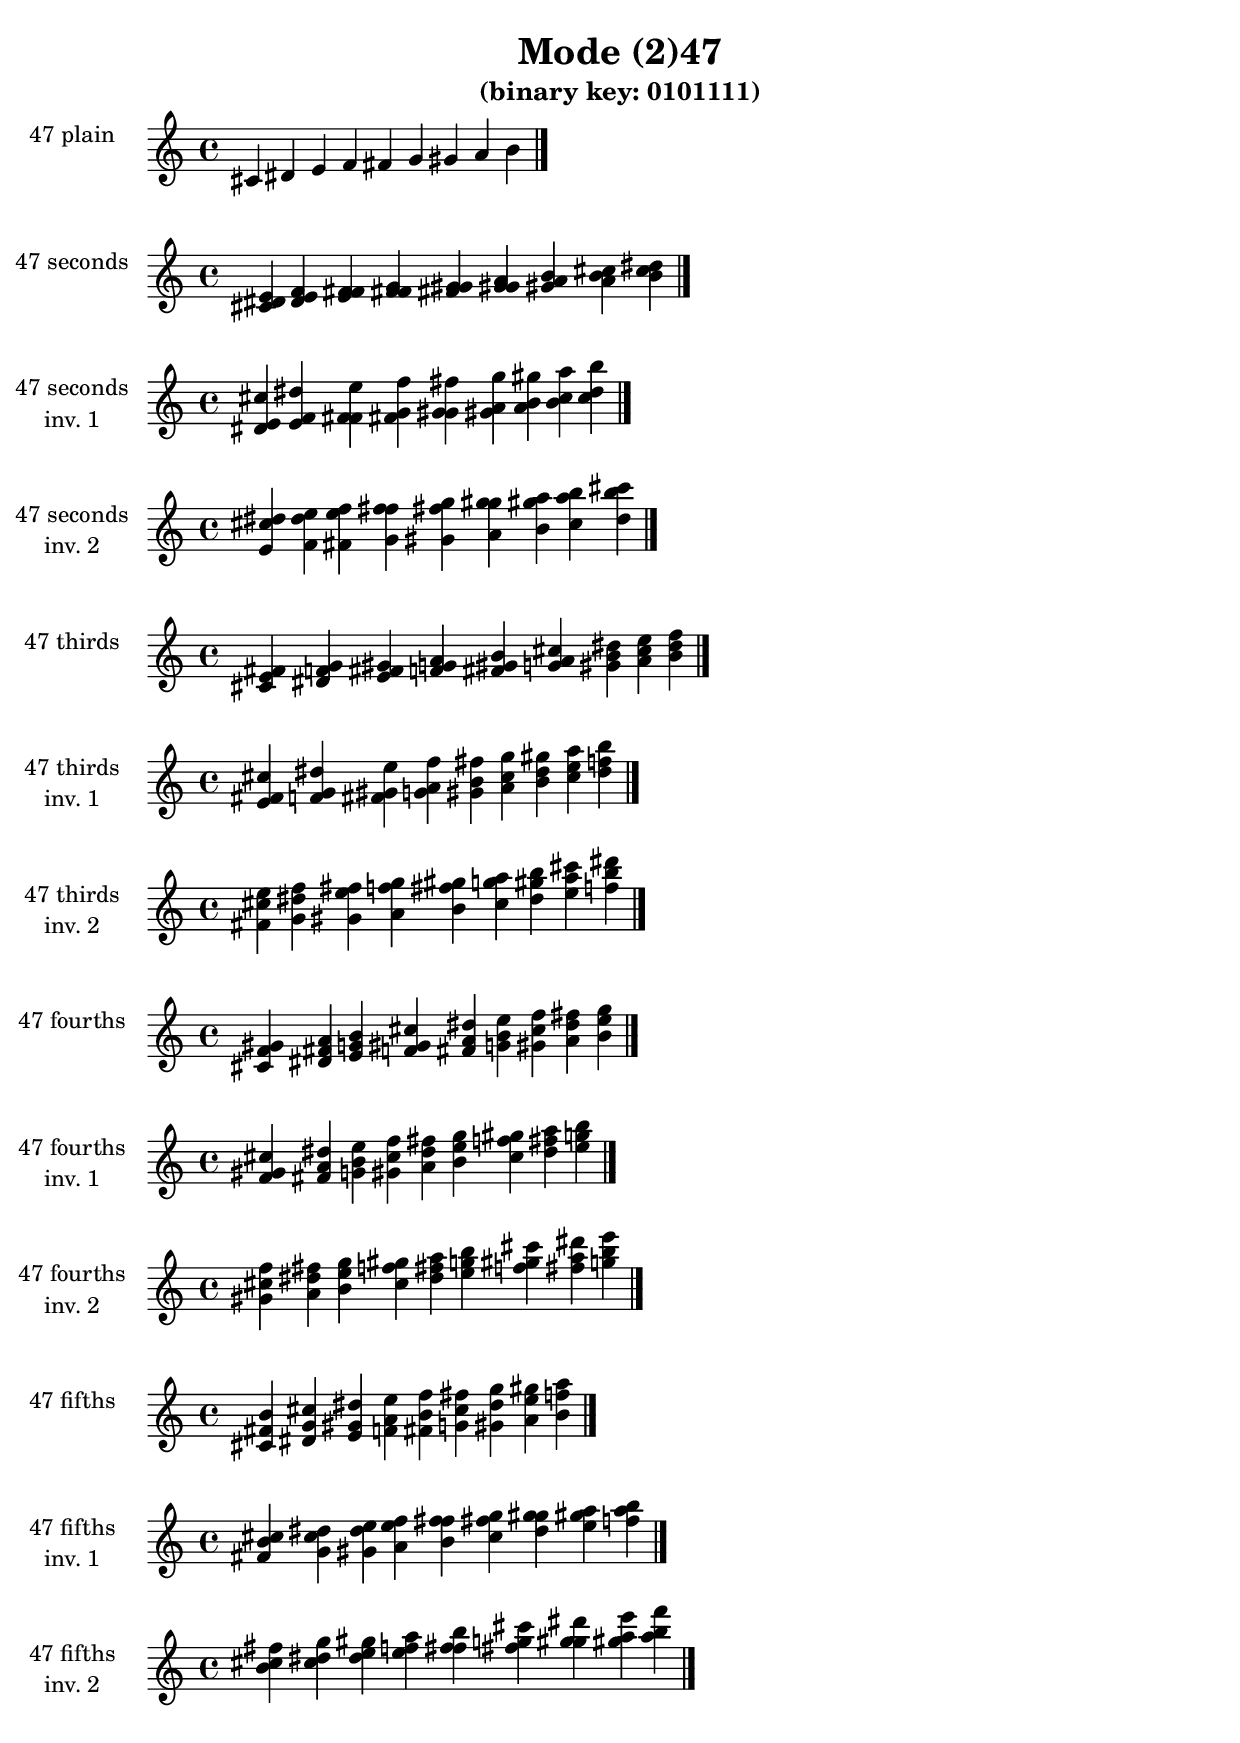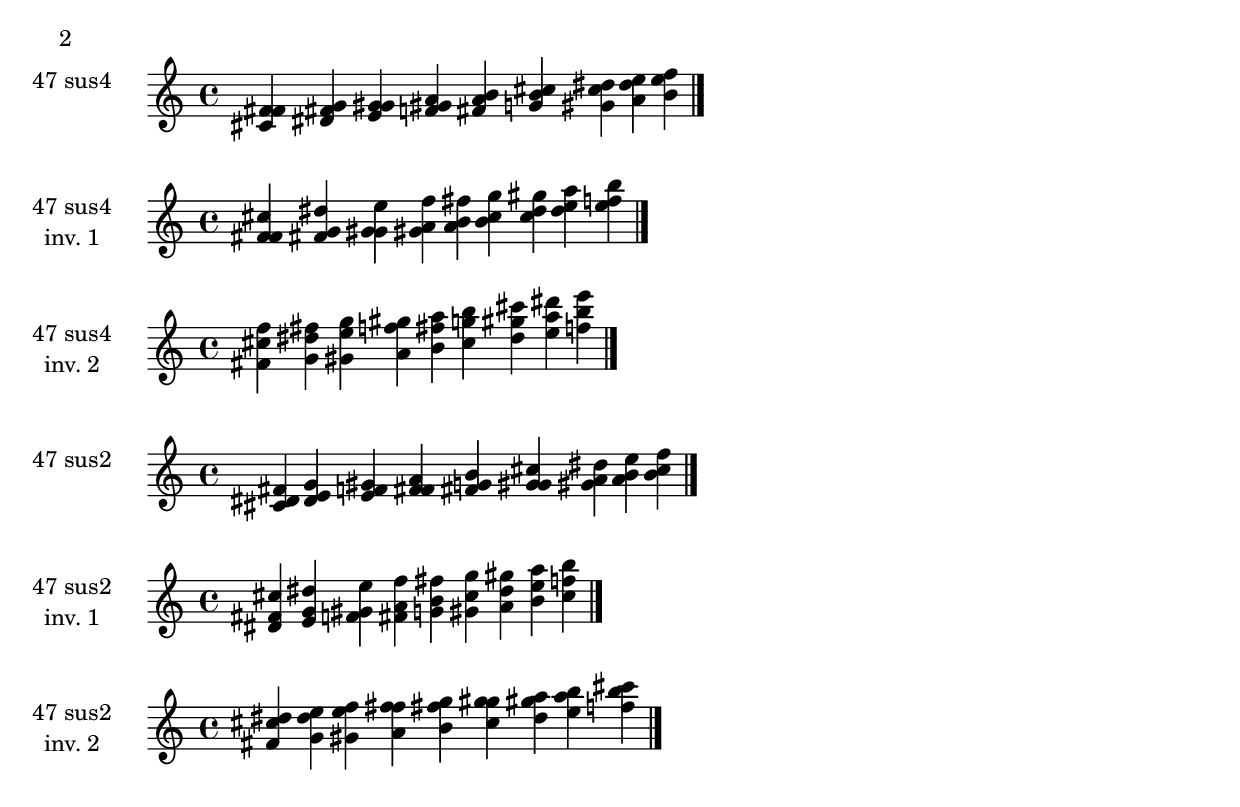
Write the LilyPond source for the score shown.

\version "2.19.0"

\header {
  title = "Mode (2)47"
  subtitle = "(binary key: 0101111)"
 %% Remove default LilyPond tagline
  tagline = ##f
}

\paper {
  #(set-paper-size "a4")
}

global = {
  \key c \major
  \time 4/4
  \tempo 4=100
}

\book {
  \score {
    \new Staff \with {
      instrumentName =  \markup { \column {
         \hcenter-in #14 \line { 47 plain }
         \hcenter-in #14 \line {  } } }
      midiInstrument = "oboe"
    } { \accidentalStyle "default"
        \cadenzaOn cis' dis' e' f' fis' g' gis' a' b'  \cadenzaOff \bar "|." }
    \layout { }
  }
  \score {
    \new Staff \with {
      instrumentName =  \markup { \column {
         \hcenter-in #14 \line { 47 seconds }
         \hcenter-in #14 \line {  } } }
      midiInstrument = "oboe"
    } { \accidentalStyle "default"
        \cadenzaOn <cis' dis' e'> <dis' e' f'> <e' f' fis'> <f' fis' g'> <fis' g' gis'> <g' gis' a'> <gis' a' b'> <a' b' cis''> <b' cis'' dis''>  \cadenzaOff \bar "|." }
    \layout { }
  }
  \score {
    \new Staff \with {
      instrumentName =  \markup { \column {
         \hcenter-in #14 \line { 47 seconds }
         \hcenter-in #14 \line { inv. 1 } } }
      midiInstrument = "oboe"
    } { \accidentalStyle "default"
        \cadenzaOn <dis' e' cis''> <e' f' dis''> <f' fis' e''> <fis' g' f''> <g' gis' fis''> <gis' a' g''> <a' b' gis''> <b' cis'' a''> <cis'' dis'' b''>  \cadenzaOff \bar "|." }
    \layout { }
  }
  \score {
    \new Staff \with {
      instrumentName =  \markup { \column {
         \hcenter-in #14 \line { 47 seconds }
         \hcenter-in #14 \line { inv. 2 } } }
      midiInstrument = "oboe"
    } { \accidentalStyle "default"
        \cadenzaOn <e' cis'' dis''> <f' dis'' e''> <fis' e'' f''> <g' f'' fis''> <gis' fis'' g''> <a' g'' gis''> <b' gis'' a''> <cis'' a'' b''> <dis'' b'' cis'''>  \cadenzaOff \bar "|." }
    \layout { }
  }
  \score {
    \new Staff \with {
      instrumentName =  \markup { \column {
         \hcenter-in #14 \line { 47 thirds }
         \hcenter-in #14 \line {  } } }
      midiInstrument = "oboe"
    } { \accidentalStyle "default"
        \cadenzaOn <cis' e' fis'> <dis' f' g'> <e' fis' gis'> <f' g' a'> <fis' gis' b'> <g' a' cis''> <gis' b' dis''> <a' cis'' e''> <b' dis'' f''>  \cadenzaOff \bar "|." }
    \layout { }
  }
  \score {
    \new Staff \with {
      instrumentName =  \markup { \column {
         \hcenter-in #14 \line { 47 thirds }
         \hcenter-in #14 \line { inv. 1 } } }
      midiInstrument = "oboe"
    } { \accidentalStyle "default"
        \cadenzaOn <e' fis' cis''> <f' g' dis''> <fis' gis' e''> <g' a' f''> <gis' b' fis''> <a' cis'' g''> <b' dis'' gis''> <cis'' e'' a''> <dis'' f'' b''>  \cadenzaOff \bar "|." }
    \layout { }
  }
  \score {
    \new Staff \with {
      instrumentName =  \markup { \column {
         \hcenter-in #14 \line { 47 thirds }
         \hcenter-in #14 \line { inv. 2 } } }
      midiInstrument = "oboe"
    } { \accidentalStyle "default"
        \cadenzaOn <fis' cis'' e''> <g' dis'' f''> <gis' e'' fis''> <a' f'' g''> <b' fis'' gis''> <cis'' g'' a''> <dis'' gis'' b''> <e'' a'' cis'''> <f'' b'' dis'''>  \cadenzaOff \bar "|." }
    \layout { }
  }
  \score {
    \new Staff \with {
      instrumentName =  \markup { \column {
         \hcenter-in #14 \line { 47 fourths }
         \hcenter-in #14 \line {  } } }
      midiInstrument = "oboe"
    } { \accidentalStyle "default"
        \cadenzaOn <cis' f' gis'> <dis' fis' a'> <e' g' b'> <f' gis' cis''> <fis' a' dis''> <g' b' e''> <gis' cis'' f''> <a' dis'' fis''> <b' e'' g''>  \cadenzaOff \bar "|." }
    \layout { }
  }
  \score {
    \new Staff \with {
      instrumentName =  \markup { \column {
         \hcenter-in #14 \line { 47 fourths }
         \hcenter-in #14 \line { inv. 1 } } }
      midiInstrument = "oboe"
    } { \accidentalStyle "default"
        \cadenzaOn <f' gis' cis''> <fis' a' dis''> <g' b' e''> <gis' cis'' f''> <a' dis'' fis''> <b' e'' g''> <cis'' f'' gis''> <dis'' fis'' a''> <e'' g'' b''>  \cadenzaOff \bar "|." }
    \layout { }
  }
  \score {
    \new Staff \with {
      instrumentName =  \markup { \column {
         \hcenter-in #14 \line { 47 fourths }
         \hcenter-in #14 \line { inv. 2 } } }
      midiInstrument = "oboe"
    } { \accidentalStyle "default"
        \cadenzaOn <gis' cis'' f''> <a' dis'' fis''> <b' e'' g''> <cis'' f'' gis''> <dis'' fis'' a''> <e'' g'' b''> <f'' gis'' cis'''> <fis'' a'' dis'''> <g'' b'' e'''>  \cadenzaOff \bar "|." }
    \layout { }
  }
  \score {
    \new Staff \with {
      instrumentName =  \markup { \column {
         \hcenter-in #14 \line { 47 fifths }
         \hcenter-in #14 \line {  } } }
      midiInstrument = "oboe"
    } { \accidentalStyle "default"
        \cadenzaOn <cis' fis' b'> <dis' g' cis''> <e' gis' dis''> <f' a' e''> <fis' b' f''> <g' cis'' fis''> <gis' dis'' g''> <a' e'' gis''> <b' f'' a''>  \cadenzaOff \bar "|." }
    \layout { }
  }
  \score {
    \new Staff \with {
      instrumentName =  \markup { \column {
         \hcenter-in #14 \line { 47 fifths }
         \hcenter-in #14 \line { inv. 1 } } }
      midiInstrument = "oboe"
    } { \accidentalStyle "default"
        \cadenzaOn <fis' b' cis''> <g' cis'' dis''> <gis' dis'' e''> <a' e'' f''> <b' f'' fis''> <cis'' fis'' g''> <dis'' g'' gis''> <e'' gis'' a''> <f'' a'' b''>  \cadenzaOff \bar "|." }
    \layout { }
  }
  \score {
    \new Staff \with {
      instrumentName =  \markup { \column {
         \hcenter-in #14 \line { 47 fifths }
         \hcenter-in #14 \line { inv. 2 } } }
      midiInstrument = "oboe"
    } { \accidentalStyle "default"
        \cadenzaOn <b' cis'' fis''> <cis'' dis'' g''> <dis'' e'' gis''> <e'' f'' a''> <f'' fis'' b''> <fis'' g'' cis'''> <g'' gis'' dis'''> <gis'' a'' e'''> <a'' b'' f'''>  \cadenzaOff \bar "|." }
    \layout { }
  }
  \score {
    \new Staff \with {
      instrumentName =  \markup { \column {
         \hcenter-in #14 \line { 47 sus4 }
         \hcenter-in #14 \line {  } } }
      midiInstrument = "oboe"
    } { \accidentalStyle "default"
        \cadenzaOn <cis' f' fis'> <dis' fis' g'> <e' g' gis'> <f' gis' a'> <fis' a' b'> <g' b' cis''> <gis' cis'' dis''> <a' dis'' e''> <b' e'' f''>  \cadenzaOff \bar "|." }
    \layout { }
  }
  \score {
    \new Staff \with {
      instrumentName =  \markup { \column {
         \hcenter-in #14 \line { 47 sus4 }
         \hcenter-in #14 \line { inv. 1 } } }
      midiInstrument = "oboe"
    } { \accidentalStyle "default"
        \cadenzaOn <f' fis' cis''> <fis' g' dis''> <g' gis' e''> <gis' a' f''> <a' b' fis''> <b' cis'' g''> <cis'' dis'' gis''> <dis'' e'' a''> <e'' f'' b''>  \cadenzaOff \bar "|." }
    \layout { }
  }
  \score {
    \new Staff \with {
      instrumentName =  \markup { \column {
         \hcenter-in #14 \line { 47 sus4 }
         \hcenter-in #14 \line { inv. 2 } } }
      midiInstrument = "oboe"
    } { \accidentalStyle "default"
        \cadenzaOn <fis' cis'' f''> <g' dis'' fis''> <gis' e'' g''> <a' f'' gis''> <b' fis'' a''> <cis'' g'' b''> <dis'' gis'' cis'''> <e'' a'' dis'''> <f'' b'' e'''>  \cadenzaOff \bar "|." }
    \layout { }
  }
  \score {
    \new Staff \with {
      instrumentName =  \markup { \column {
         \hcenter-in #14 \line { 47 sus2 }
         \hcenter-in #14 \line {  } } }
      midiInstrument = "oboe"
    } { \accidentalStyle "default"
        \cadenzaOn <cis' dis' fis'> <dis' e' g'> <e' f' gis'> <f' fis' a'> <fis' g' b'> <g' gis' cis''> <gis' a' dis''> <a' b' e''> <b' cis'' f''>  \cadenzaOff \bar "|." }
    \layout { }
  }
  \score {
    \new Staff \with {
      instrumentName =  \markup { \column {
         \hcenter-in #14 \line { 47 sus2 }
         \hcenter-in #14 \line { inv. 1 } } }
      midiInstrument = "oboe"
    } { \accidentalStyle "default"
        \cadenzaOn <dis' fis' cis''> <e' g' dis''> <f' gis' e''> <fis' a' f''> <g' b' fis''> <gis' cis'' g''> <a' dis'' gis''> <b' e'' a''> <cis'' f'' b''>  \cadenzaOff \bar "|." }
    \layout { }
  }
  \score {
    \new Staff \with {
      instrumentName =  \markup { \column {
         \hcenter-in #14 \line { 47 sus2 }
         \hcenter-in #14 \line { inv. 2 } } }
      midiInstrument = "oboe"
    } { \accidentalStyle "default"
        \cadenzaOn <fis' cis'' dis''> <g' dis'' e''> <gis' e'' f''> <a' f'' fis''> <b' fis'' g''> <cis'' g'' gis''> <dis'' gis'' a''> <e'' a'' b''> <f'' b'' cis'''>  \cadenzaOff \bar "|." }
    \layout { }
  }
}

\book {
  \bookOutputSuffix "plain_"
  \score {
    \new Staff \with {
      instrumentName =  \markup { \column {
         \hcenter-in #14 \line { 47 plain }
         \hcenter-in #14 \line {  } } }
      midiInstrument = "oboe"
    } { \accidentalStyle "default"
        \cadenzaOn cis' dis' e' f' fis' g' gis' a' b'  \cadenzaOff \bar "|." }
    \midi { }
  }
}
\book {
  \bookOutputSuffix "seconds_"
  \score {
    \new Staff \with {
      instrumentName =  \markup { \column {
         \hcenter-in #14 \line { 47 seconds }
         \hcenter-in #14 \line {  } } }
      midiInstrument = "oboe"
    } { \accidentalStyle "default"
        \cadenzaOn <cis' dis' e'> <dis' e' f'> <e' f' fis'> <f' fis' g'> <fis' g' gis'> <g' gis' a'> <gis' a' b'> <a' b' cis''> <b' cis'' dis''>  \cadenzaOff \bar "|." }
    \midi { }
  }
}
\book {
  \bookOutputSuffix "seconds_inv. 1"
  \score {
    \new Staff \with {
      instrumentName =  \markup { \column {
         \hcenter-in #14 \line { 47 seconds }
         \hcenter-in #14 \line { inv. 1 } } }
      midiInstrument = "oboe"
    } { \accidentalStyle "default"
        \cadenzaOn <dis' e' cis''> <e' f' dis''> <f' fis' e''> <fis' g' f''> <g' gis' fis''> <gis' a' g''> <a' b' gis''> <b' cis'' a''> <cis'' dis'' b''>  \cadenzaOff \bar "|." }
    \midi { }
  }
}
\book {
  \bookOutputSuffix "seconds_inv. 2"
  \score {
    \new Staff \with {
      instrumentName =  \markup { \column {
         \hcenter-in #14 \line { 47 seconds }
         \hcenter-in #14 \line { inv. 2 } } }
      midiInstrument = "oboe"
    } { \accidentalStyle "default"
        \cadenzaOn <e' cis'' dis''> <f' dis'' e''> <fis' e'' f''> <g' f'' fis''> <gis' fis'' g''> <a' g'' gis''> <b' gis'' a''> <cis'' a'' b''> <dis'' b'' cis'''>  \cadenzaOff \bar "|." }
    \midi { }
  }
}
\book {
  \bookOutputSuffix "thirds_"
  \score {
    \new Staff \with {
      instrumentName =  \markup { \column {
         \hcenter-in #14 \line { 47 thirds }
         \hcenter-in #14 \line {  } } }
      midiInstrument = "oboe"
    } { \accidentalStyle "default"
        \cadenzaOn <cis' e' fis'> <dis' f' g'> <e' fis' gis'> <f' g' a'> <fis' gis' b'> <g' a' cis''> <gis' b' dis''> <a' cis'' e''> <b' dis'' f''>  \cadenzaOff \bar "|." }
    \midi { }
  }
}
\book {
  \bookOutputSuffix "thirds_inv. 1"
  \score {
    \new Staff \with {
      instrumentName =  \markup { \column {
         \hcenter-in #14 \line { 47 thirds }
         \hcenter-in #14 \line { inv. 1 } } }
      midiInstrument = "oboe"
    } { \accidentalStyle "default"
        \cadenzaOn <e' fis' cis''> <f' g' dis''> <fis' gis' e''> <g' a' f''> <gis' b' fis''> <a' cis'' g''> <b' dis'' gis''> <cis'' e'' a''> <dis'' f'' b''>  \cadenzaOff \bar "|." }
    \midi { }
  }
}
\book {
  \bookOutputSuffix "thirds_inv. 2"
  \score {
    \new Staff \with {
      instrumentName =  \markup { \column {
         \hcenter-in #14 \line { 47 thirds }
         \hcenter-in #14 \line { inv. 2 } } }
      midiInstrument = "oboe"
    } { \accidentalStyle "default"
        \cadenzaOn <fis' cis'' e''> <g' dis'' f''> <gis' e'' fis''> <a' f'' g''> <b' fis'' gis''> <cis'' g'' a''> <dis'' gis'' b''> <e'' a'' cis'''> <f'' b'' dis'''>  \cadenzaOff \bar "|." }
    \midi { }
  }
}
\book {
  \bookOutputSuffix "fourths_"
  \score {
    \new Staff \with {
      instrumentName =  \markup { \column {
         \hcenter-in #14 \line { 47 fourths }
         \hcenter-in #14 \line {  } } }
      midiInstrument = "oboe"
    } { \accidentalStyle "default"
        \cadenzaOn <cis' f' gis'> <dis' fis' a'> <e' g' b'> <f' gis' cis''> <fis' a' dis''> <g' b' e''> <gis' cis'' f''> <a' dis'' fis''> <b' e'' g''>  \cadenzaOff \bar "|." }
    \midi { }
  }
}
\book {
  \bookOutputSuffix "fourths_inv. 1"
  \score {
    \new Staff \with {
      instrumentName =  \markup { \column {
         \hcenter-in #14 \line { 47 fourths }
         \hcenter-in #14 \line { inv. 1 } } }
      midiInstrument = "oboe"
    } { \accidentalStyle "default"
        \cadenzaOn <f' gis' cis''> <fis' a' dis''> <g' b' e''> <gis' cis'' f''> <a' dis'' fis''> <b' e'' g''> <cis'' f'' gis''> <dis'' fis'' a''> <e'' g'' b''>  \cadenzaOff \bar "|." }
    \midi { }
  }
}
\book {
  \bookOutputSuffix "fourths_inv. 2"
  \score {
    \new Staff \with {
      instrumentName =  \markup { \column {
         \hcenter-in #14 \line { 47 fourths }
         \hcenter-in #14 \line { inv. 2 } } }
      midiInstrument = "oboe"
    } { \accidentalStyle "default"
        \cadenzaOn <gis' cis'' f''> <a' dis'' fis''> <b' e'' g''> <cis'' f'' gis''> <dis'' fis'' a''> <e'' g'' b''> <f'' gis'' cis'''> <fis'' a'' dis'''> <g'' b'' e'''>  \cadenzaOff \bar "|." }
    \midi { }
  }
}
\book {
  \bookOutputSuffix "fifths_"
  \score {
    \new Staff \with {
      instrumentName =  \markup { \column {
         \hcenter-in #14 \line { 47 fifths }
         \hcenter-in #14 \line {  } } }
      midiInstrument = "oboe"
    } { \accidentalStyle "default"
        \cadenzaOn <cis' fis' b'> <dis' g' cis''> <e' gis' dis''> <f' a' e''> <fis' b' f''> <g' cis'' fis''> <gis' dis'' g''> <a' e'' gis''> <b' f'' a''>  \cadenzaOff \bar "|." }
    \midi { }
  }
}
\book {
  \bookOutputSuffix "fifths_inv. 1"
  \score {
    \new Staff \with {
      instrumentName =  \markup { \column {
         \hcenter-in #14 \line { 47 fifths }
         \hcenter-in #14 \line { inv. 1 } } }
      midiInstrument = "oboe"
    } { \accidentalStyle "default"
        \cadenzaOn <fis' b' cis''> <g' cis'' dis''> <gis' dis'' e''> <a' e'' f''> <b' f'' fis''> <cis'' fis'' g''> <dis'' g'' gis''> <e'' gis'' a''> <f'' a'' b''>  \cadenzaOff \bar "|." }
    \midi { }
  }
}
\book {
  \bookOutputSuffix "fifths_inv. 2"
  \score {
    \new Staff \with {
      instrumentName =  \markup { \column {
         \hcenter-in #14 \line { 47 fifths }
         \hcenter-in #14 \line { inv. 2 } } }
      midiInstrument = "oboe"
    } { \accidentalStyle "default"
        \cadenzaOn <b' cis'' fis''> <cis'' dis'' g''> <dis'' e'' gis''> <e'' f'' a''> <f'' fis'' b''> <fis'' g'' cis'''> <g'' gis'' dis'''> <gis'' a'' e'''> <a'' b'' f'''>  \cadenzaOff \bar "|." }
    \midi { }
  }
}
\book {
  \bookOutputSuffix "sus4_"
  \score {
    \new Staff \with {
      instrumentName =  \markup { \column {
         \hcenter-in #14 \line { 47 sus4 }
         \hcenter-in #14 \line {  } } }
      midiInstrument = "oboe"
    } { \accidentalStyle "default"
        \cadenzaOn <cis' f' fis'> <dis' fis' g'> <e' g' gis'> <f' gis' a'> <fis' a' b'> <g' b' cis''> <gis' cis'' dis''> <a' dis'' e''> <b' e'' f''>  \cadenzaOff \bar "|." }
    \midi { }
  }
}
\book {
  \bookOutputSuffix "sus4_inv. 1"
  \score {
    \new Staff \with {
      instrumentName =  \markup { \column {
         \hcenter-in #14 \line { 47 sus4 }
         \hcenter-in #14 \line { inv. 1 } } }
      midiInstrument = "oboe"
    } { \accidentalStyle "default"
        \cadenzaOn <f' fis' cis''> <fis' g' dis''> <g' gis' e''> <gis' a' f''> <a' b' fis''> <b' cis'' g''> <cis'' dis'' gis''> <dis'' e'' a''> <e'' f'' b''>  \cadenzaOff \bar "|." }
    \midi { }
  }
}
\book {
  \bookOutputSuffix "sus4_inv. 2"
  \score {
    \new Staff \with {
      instrumentName =  \markup { \column {
         \hcenter-in #14 \line { 47 sus4 }
         \hcenter-in #14 \line { inv. 2 } } }
      midiInstrument = "oboe"
    } { \accidentalStyle "default"
        \cadenzaOn <fis' cis'' f''> <g' dis'' fis''> <gis' e'' g''> <a' f'' gis''> <b' fis'' a''> <cis'' g'' b''> <dis'' gis'' cis'''> <e'' a'' dis'''> <f'' b'' e'''>  \cadenzaOff \bar "|." }
    \midi { }
  }
}
\book {
  \bookOutputSuffix "sus2_"
  \score {
    \new Staff \with {
      instrumentName =  \markup { \column {
         \hcenter-in #14 \line { 47 sus2 }
         \hcenter-in #14 \line {  } } }
      midiInstrument = "oboe"
    } { \accidentalStyle "default"
        \cadenzaOn <cis' dis' fis'> <dis' e' g'> <e' f' gis'> <f' fis' a'> <fis' g' b'> <g' gis' cis''> <gis' a' dis''> <a' b' e''> <b' cis'' f''>  \cadenzaOff \bar "|." }
    \midi { }
  }
}
\book {
  \bookOutputSuffix "sus2_inv. 1"
  \score {
    \new Staff \with {
      instrumentName =  \markup { \column {
         \hcenter-in #14 \line { 47 sus2 }
         \hcenter-in #14 \line { inv. 1 } } }
      midiInstrument = "oboe"
    } { \accidentalStyle "default"
        \cadenzaOn <dis' fis' cis''> <e' g' dis''> <f' gis' e''> <fis' a' f''> <g' b' fis''> <gis' cis'' g''> <a' dis'' gis''> <b' e'' a''> <cis'' f'' b''>  \cadenzaOff \bar "|." }
    \midi { }
  }
}
\book {
  \bookOutputSuffix "sus2_inv. 2"
  \score {
    \new Staff \with {
      instrumentName =  \markup { \column {
         \hcenter-in #14 \line { 47 sus2 }
         \hcenter-in #14 \line { inv. 2 } } }
      midiInstrument = "oboe"
    } { \accidentalStyle "default"
        \cadenzaOn <fis' cis'' dis''> <g' dis'' e''> <gis' e'' f''> <a' f'' fis''> <b' fis'' g''> <cis'' g'' gis''> <dis'' gis'' a''> <e'' a'' b''> <f'' b'' cis'''>  \cadenzaOff \bar "|." }
    \midi { }
  }
}
